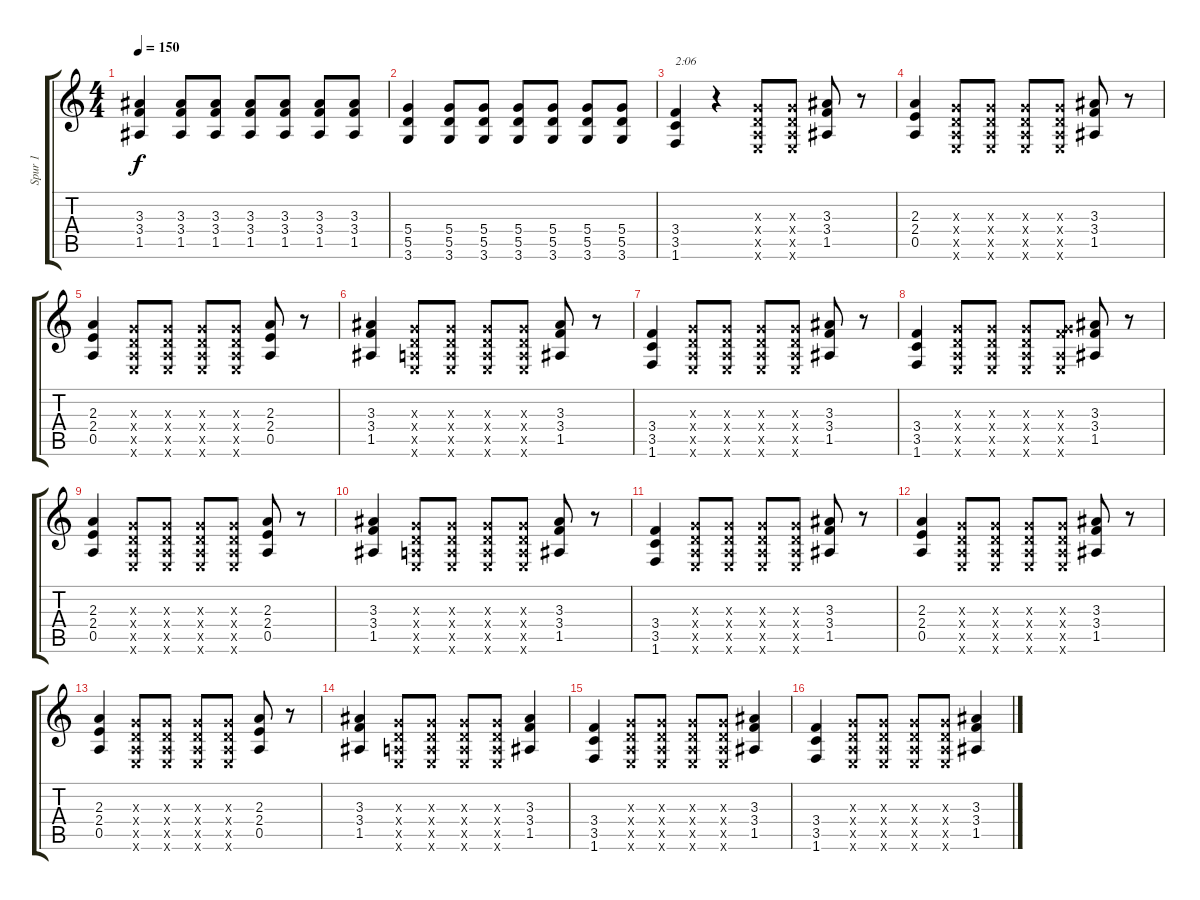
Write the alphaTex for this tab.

\track ("Spur 1" "Spur 1") {instrument overdrivenguitar}
\staff {score tabs}
\tuning (E4 B3 G3 D3 A2 E2) {hide}
\ts (4 4)
\tempo 150
\clef g2
\ks c
(3.3 3.4 1.5).4{dy f} (3.3 3.4 1.5).8 (3.3 3.4 1.5).8 (3.3 3.4 1.5).8 (3.3 3.4 1.5).8 (3.3 3.4 1.5).8 (3.3 3.4 1.5).8 |
(5.4 5.5 3.6).4 (5.4 5.5 3.6).8 (5.4 5.5 3.6).8 (5.4 5.5 3.6).8 (5.4 5.5 3.6).8 (5.4 5.5 3.6).8 (5.4 5.5 3.6).8 |
(3.4 3.5 1.6).4{txt "2:06"} r.4 (0.3{x} 0.4{x} 0.5{x} 0.6{x}).8 (0.3{x} 0.4{x} 0.5{x} 0.6{x}).8 (3.3 3.4 1.5).8 r.8 |
(2.3 2.4 0.5).4 (0.3{x} 0.4{x} 0.5{x} 0.6{x}).8 (0.3{x} 0.4{x} 0.5{x} 0.6{x}).8 (0.3{x} 0.4{x} 0.5{x} 0.6{x}).8 (0.3{x} 0.4{x} 0.5{x} 0.6{x}).8 (3.3 3.4 1.5).8 r.8 |
(2.3 2.4 0.5).4 (0.3{x} 0.4{x} 0.5{x} 0.6{x}).8 (0.3{x} 0.4{x} 0.5{x} 0.6{x}).8 (0.3{x} 0.4{x} 0.5{x} 0.6{x}).8 (0.3{x} 0.4{x} 0.5{x} 0.6{x}).8 (2.3 2.4 0.5).8 r.8 |
(3.3 3.4 1.5).4 (0.3{x} 0.4{x} 0.5{x} 0.6{x}).8 (0.3{x} 0.4{x} 0.5{x} 0.6{x}).8 (0.3{x} 0.4{x} 0.5{x} 0.6{x}).8 (0.3{x} 0.4{x} 0.5{x} 0.6{x}).8 (3.3 3.4 1.5).8 r.8 |
(3.4 3.5 1.6).4 (0.3{x} 0.4{x} 0.5{x} 0.6{x}).8 (0.3{x} 0.4{x} 0.5{x} 0.6{x}).8 (0.3{x} 0.4{x} 0.5{x} 0.6{x}).8 (0.3{x} 0.4{x} 0.5{x} 0.6{x}).8 (3.3 3.4 1.5).8 r.8 |
(3.4 3.5 1.6).4 (0.3{x} 0.4{x} 0.5{x} 0.6{x}).8 (0.3{x} 0.4{x} 0.5{x} 0.6{x}).8 (0.3{x} 0.4{x} 0.5{x} 0.6{x}).8 (0.3{x} 3.4{x} 0.5{x} 0.6{x}).8 (3.3 3.4 1.5).8 r.8 |
(2.3 2.4 0.5).4 (0.3{x} 0.4{x} 0.5{x} 0.6{x}).8 (0.3{x} 0.4{x} 0.5{x} 0.6{x}).8 (0.3{x} 0.4{x} 0.5{x} 0.6{x}).8 (0.3{x} 0.4{x} 0.5{x} 0.6{x}).8 (2.3 2.4 0.5).8 r.8 |
(3.3 3.4 1.5).4 (0.3{x} 0.4{x} 0.5{x} 0.6{x}).8 (0.3{x} 0.4{x} 0.5{x} 0.6{x}).8 (0.3{x} 0.4{x} 0.5{x} 0.6{x}).8 (0.3{x} 0.4{x} 0.5{x} 0.6{x}).8 (3.3 3.4 1.5).8 r.8 |
(3.4 3.5 1.6).4 (0.3{x} 0.4{x} 0.5{x} 0.6{x}).8 (0.3{x} 0.4{x} 0.5{x} 0.6{x}).8 (0.3{x} 0.4{x} 0.5{x} 0.6{x}).8 (0.3{x} 0.4{x} 0.5{x} 0.6{x}).8 (3.3 3.4 1.5).8 r.8 |
(2.3 2.4 0.5).4 (0.3{x} 0.4{x} 0.5{x} 0.6{x}).8 (0.3{x} 0.4{x} 0.5{x} 0.6{x}).8 (0.3{x} 0.4{x} 0.5{x} 0.6{x}).8 (0.3{x} 0.4{x} 0.5{x} 0.6{x}).8 (3.3 3.4 1.5).8 r.8 |
(2.3 2.4 0.5).4 (0.3{x} 0.4{x} 0.5{x} 0.6{x}).8 (0.3{x} 0.4{x} 0.5{x} 0.6{x}).8 (0.3{x} 0.4{x} 0.5{x} 0.6{x}).8 (0.3{x} 0.4{x} 0.5{x} 0.6{x}).8 (2.3 2.4 0.5).8 r.8 |
(3.3 3.4 1.5).4 (0.3{x} 0.4{x} 0.5{x} 0.6{x}).8 (0.3{x} 0.4{x} 0.5{x} 0.6{x}).8 (0.3{x} 0.4{x} 0.5{x} 0.6{x}).8 (0.3{x} 0.4{x} 0.5{x} 0.6{x}).8 (3.3 3.4 1.5).4 |
(3.4 3.5 1.6).4 (0.3{x} 0.4{x} 0.5{x} 0.6{x}).8 (0.3{x} 0.4{x} 0.5{x} 0.6{x}).8 (0.3{x} 0.4{x} 0.5{x} 0.6{x}).8 (0.3{x} 0.4{x} 0.5{x} 0.6{x}).8 (3.3 3.4 1.5).4 |
(3.4 3.5 1.6).4 (0.3{x} 0.4{x} 0.5{x} 0.6{x}).8 (0.3{x} 0.4{x} 0.5{x} 0.6{x}).8 (0.3{x} 0.4{x} 0.5{x} 0.6{x}).8 (0.3{x} 0.4{x} 0.5{x} 0.6{x}).8 (3.3 3.4 1.5).4
